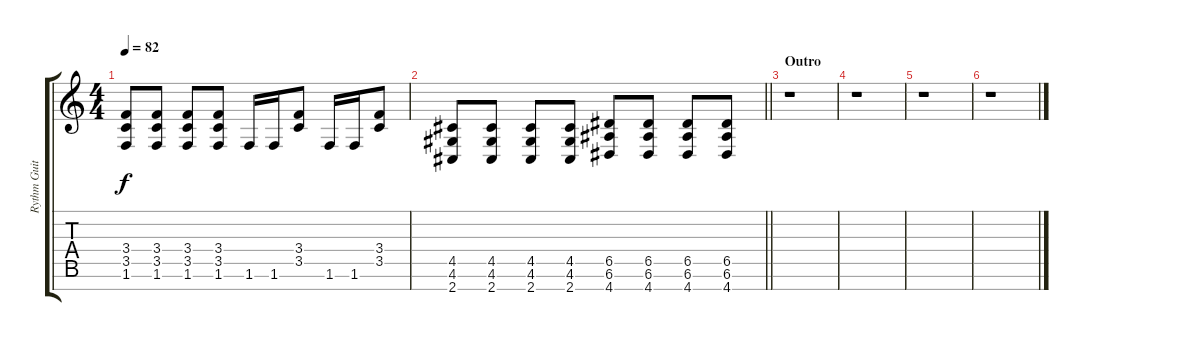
\track ("Rythm Guitar" "Rythm Guit") {instrument distortionguitar}
\staff {score tabs}
\tuning (E4 B3 G3 D3 A2 E2 B1) {hide}
\ts (4 4)
\tempo 82
\clef g2
\ks c
(3.4 3.5 1.6).8{dy f} (3.4 3.5 1.6).8 (3.4 3.5 1.6).8 (3.4 3.5 1.6).8 1.6.16 1.6.16 (3.4 3.5).8 1.6.16 1.6.16 (3.4 3.5).8 |
\barLineRight lightlight
(4.5 4.6 2.7).8 (4.5 4.6 2.7).8 (4.5 4.6 2.7).8 (4.5 4.6 2.7).8 (6.5 6.6 4.7).8 (6.5 6.6 4.7).8 (6.5 6.6 4.7).8 (6.5 6.6 4.7).8 |
\section ("" "Outro")
r.1 |
r.1 |
r.1 |
r.1
